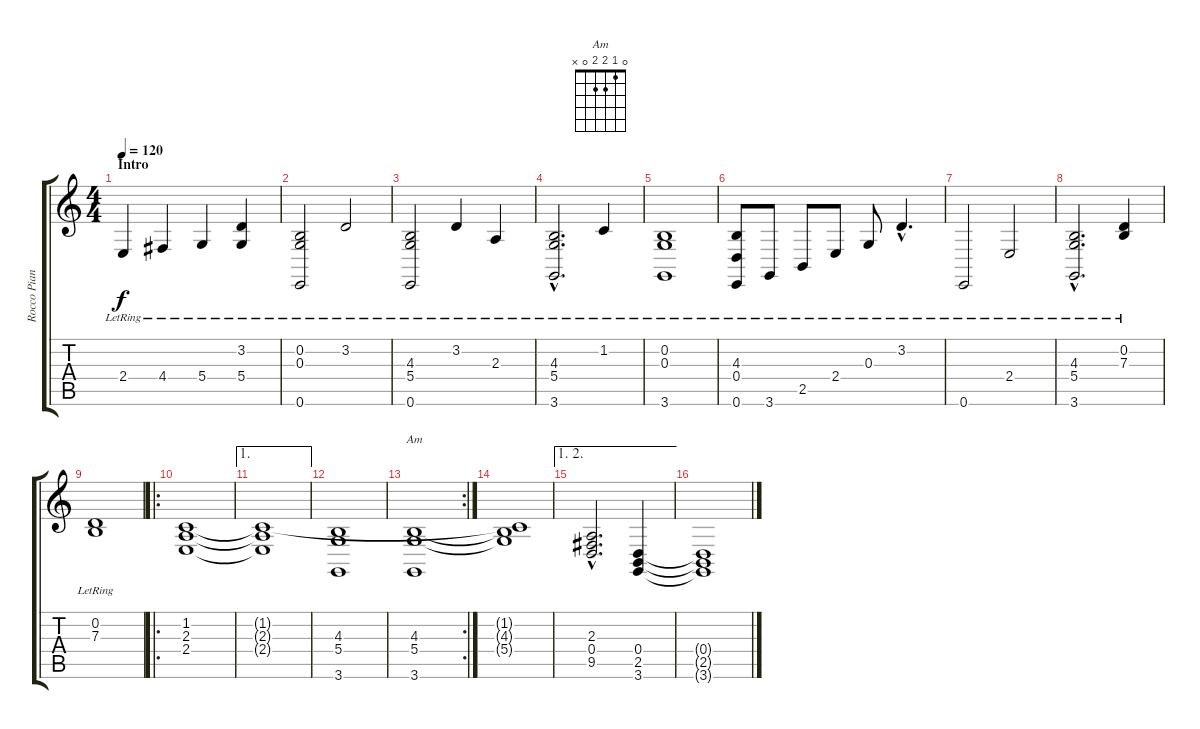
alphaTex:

\track ("Rocco Piano" "Rocco Pian") {instrument brightacousticpiano}
\staff {score tabs}
\tuning (E4 B3 G3 D3 A2 E2) {hide}
\chord ("Am" 0 1 2 2 0 x)
\ts (4 4)
\section ("" "Intro")
\tempo 120
\clef g2
\ks c
2.4{lr}.4{dy f instrument brightacousticpiano} 4.4{lr}.4 5.4{lr}.4 (3.2{lr} 5.4{lr}).4 |
(0.2{lr} 0.3{lr} 0.6{lr}).2 3.2{lr}.2 |
(4.3{lr} 5.4{lr} 0.6).2 3.2{lr}.4 2.3{lr}.4 |
(4.3{hac lr} 5.4{hac lr} 3.6{hac lr}).2{d} 1.2{lr}.4 |
(0.2{lr} 0.3{lr} 3.6{lr}).1 |
(4.3{lr} 0.4{lr} 0.6{lr}).8 3.6{lr}.8 2.5{lr}.8 2.4{lr}.8 0.3{lr}.8 3.2{hac lr}.4{d} |
0.6{lr}.2 2.4{lr}.2 |
(4.3{hac lr} 5.4{hac lr} 3.6{hac lr}).2{d} (0.2{lr} 7.3{lr}).4 |
(0.2{lr} 7.3{lr}).1 |
\ro
(1.2 2.3 2.4).1 |
\ae 1
(1.2{t} 2.3{t} 2.4{t}).1 |
(4.3 5.4 3.6).1 |
\rc 2
(4.3 5.4 3.6).1{ch "Am"} |
(1.2{t} 4.3{t} 5.4{t}).1 |
\ae (1 2)
(2.3{hac} 0.4{hac} 9.5{hac}).2{d} (0.4 2.5 3.6).4 |
(0.4{t} 2.5{t} 3.6{t}).1
